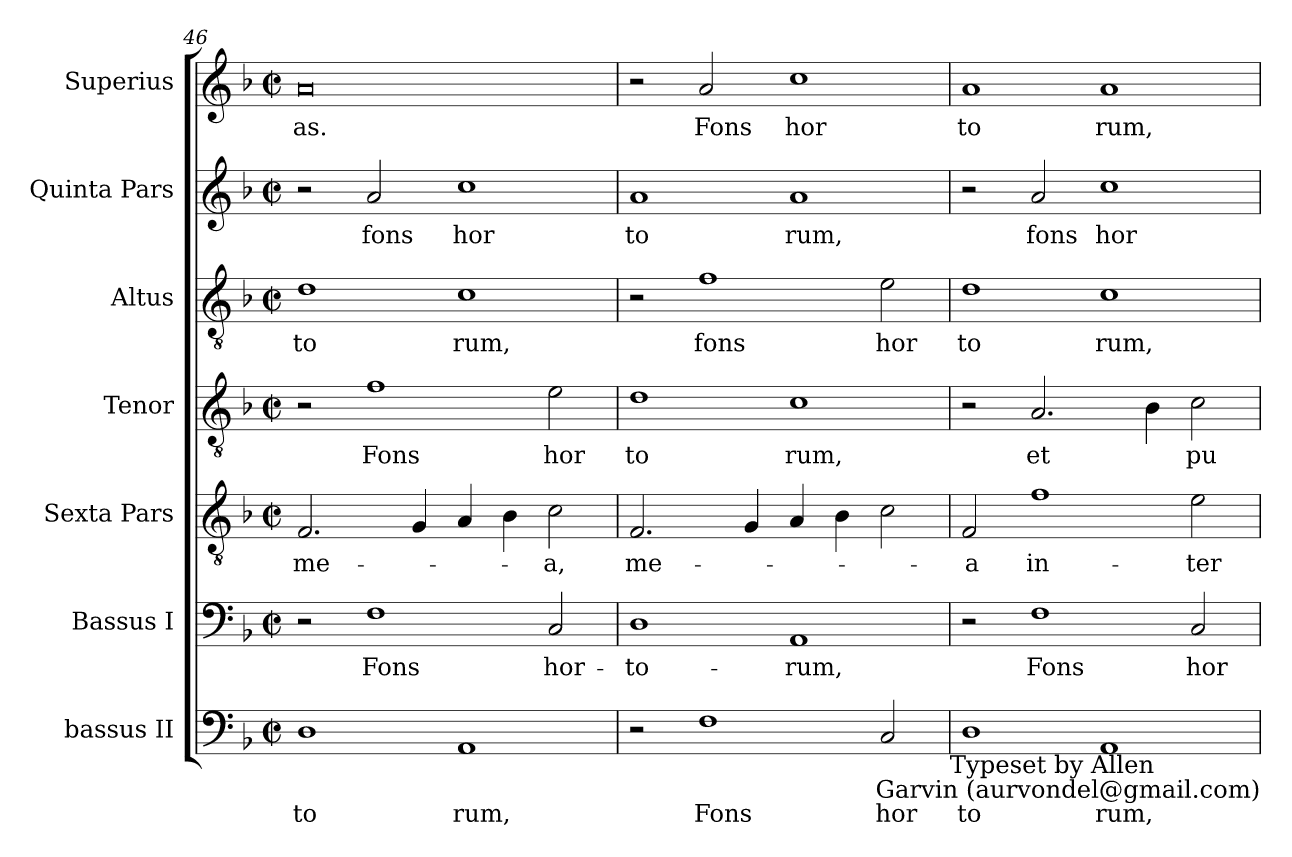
**kern	**text	**kern	**text	**kern	**text	**kern	**text	**kern	**text	**kern	**text	**kern	**text
*part7	*part7	*part6	*part6	*part5	*part5	*part4	*part4	*part3	*part3	*part2	*part2	*part1	*part1
*staff7	*staff7	*staff6	*staff6	*staff5	*staff5	*staff4	*staff4	*staff3	*staff3	*staff2	*staff2	*staff1	*staff1
*I"bassus II	*	*I"Bassus I	*	*I"Sexta Pars	*	*I"Tenor	*	*I"Altus	*	*I"Quinta Pars	*	*I"Superius	*
!!LO:LB:g=z
*clefF4	*	*clefF4	*	*clefGv2	*	*clefGv2	*	*clefGv2	*	*clefG2	*	*clefG2	*
*k[b-]	*	*k[b-]	*	*k[b-]	*	*k[b-]	*	*k[b-]	*	*k[b-]	*	*k[b-]	*
*F:	*	*F:	*	*F:	*	*F:	*	*F:	*	*F:	*	*F:	*
*M2/2	*	*M2/2	*	*M2/2	*	*M2/2	*	*M2/2	*	*M2/2	*	*M2/2	*
*met(c|)	*	*met(c|)	*	*met(c|)	*	*met(c|)	*	*met(c|)	*	*met(c|)	*	*met(c|)	*
=46	=46	=46	=46	=46	=46	=46	=46	=46	=46	=46	=46	=46	=46
!	!LO:LY:b:cj	!	!	!	!LO:LY:b	!	!	!	!LO:LY:b:cj	!	!	!	!LO:LY:b:cj
1D	to	2r	.	2.F/	me-	2r	.	1d	to	2r	.	0a	as.
!	!	!	!LO:LY:b:cj	!	!	!	!LO:LY:b:cj	!	!	!	!LO:LY:b:cj	!	!
.	.	1F	Fons	.	.	1f	Fons	.	.	2a/	fons	.	.
.	.	.	.	4G/	.	.	.	.	.	.	.	.	.
!	!LO:LY:b:cj	!	!	!	!	!	!	!	!LO:LY:b:cj	!	!LO:LY:b:cj	!	!
1AA	rum,	.	.	4A/	.	.	.	1c	rum,	1cc	hor	.	.
.	.	.	.	4B-\	.	.	.	.	.	.	.	.	.
!	!	!	!LO:LY:b:cj	!	!LO:LY:b:cj	!	!LO:LY:b:cj	!	!	!	!	!	!
.	.	2C/	hor-	2c\	-a,	2e\	hor	.	.	.	.	.	.
=47	=47	=47	=47	=47	=47	=47	=47	=47	=47	=47	=47	=47	=47
!	!	!	!LO:LY:b:cj	!	!LO:LY:b	!	!LO:LY:b:cj	!	!	!	!LO:LY:b:cj	!	!
2r	.	1D	-to-	2.F/	me-	1d	to	2r	.	1a	to	2r	.
!	!LO:LY:b:cj	!	!	!	!	!	!	!	!LO:LY:b:cj	!	!	!	!LO:LY:b:cj
1F	Fons	.	.	.	.	.	.	1f	fons	.	.	2a/	Fons
.	.	.	.	4G/	.	.	.	.	.	.	.	.	.
!	!	!	!LO:LY:b:cj	!	!	!	!LO:LY:b:cj	!	!	!	!LO:LY:b:cj	!	!LO:LY:b:cj
.	.	1AA	-rum,	4A/	.	1c	rum,	.	.	1a	rum,	1cc	hor
.	.	.	.	4B-\	.	.	.	.	.	.	.	.	.
!	!LO:LY:b:cj	!	!	!	!	!	!	!	!LO:LY:b:cj	!	!	!	!
2C/	hor	.	.	2c\	.	.	.	2e\	hor	.	.	.	.
!LO:TX:b:t=Typeset by Allen	!	!	!	!	!	!	!	!	!	!	!	!	!
=48	=48	=48	=48	=48	=48	=48	=48	=48	=48	=48	=48	=48	=48
!	!LO:LY:b:cj	!	!	!	!LO:LY:b:cj	!	!	!	!LO:LY:b:cj	!	!	!	!LO:LY:b:cj
1D	to	2r	.	2F/	-a	2r	.	1d	to	2r	.	1a	to
!	!	!	!LO:LY:b:cj	!	!LO:LY:b:cj	!	!LO:LY:b:cj	!	!	!	!LO:LY:b:cj	!	!
.	.	1F	Fons	1f	in-	2.A/	et	.	.	2a/	fons	.	.
!	!LO:LY:b:cj	!	!	!	!	!	!	!	!LO:LY:b:cj	!	!LO:LY:b:cj	!	!LO:LY:b:cj
1AA	rum,	.	.	.	.	.	.	1c	rum,	1cc	hor	1a	rum,
.	.	.	.	.	.	4B-\	.	.	.	.	.	.	.
!	!	!	!LO:LY:b:cj	!	!LO:LY:b:cj	!	!LO:LY:b:cj	!	!	!	!	!	!
.	.	2C/	hor-	2e\	-ter	2c\	pu	.	.	.	.	.	.
!LO:TX:b:t=Garvin (aurvondel@gmail.com)	!	!	!	!	!	!	!	!	!	!	!	!	!
=	=	=	=	=	=	=	=	=	=	=	=	=	=
*-	*-	*-	*-	*-	*-	*-	*-	*-	*-	*-	*-	*-	*-
